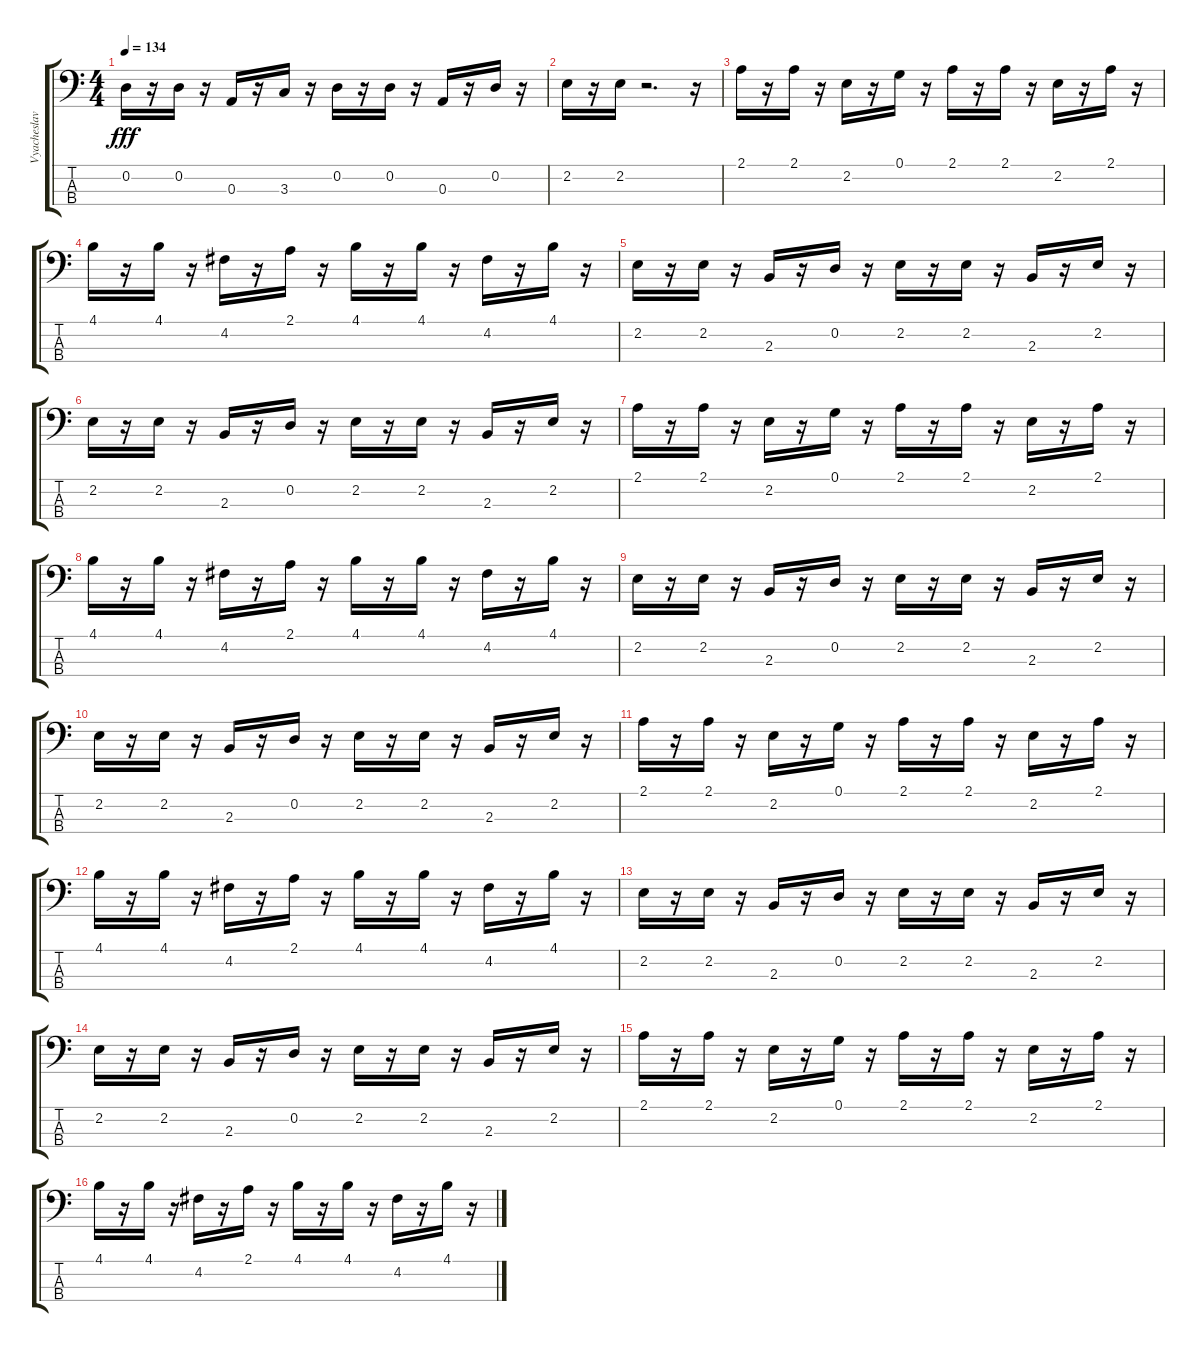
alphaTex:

\track ("Vyacheslav Makarov" "Vyacheslav") {instrument electricbassfinger}
\staff {score tabs}
\tuning (G2 D2 A1 E1) {hide}
\ts (4 4)
\tempo 134
\clef f4
\ks c
0.2.16{dy fff} r.16 0.2.16 r.16 0.3.16 r.16 3.3.16 r.16 0.2.16 r.16 0.2.16 r.16 0.3.16 r.16 0.2.16 r.16 |
2.2.16 r.16 2.2.16 r.2{d} r.16 |
2.1.16 r.16 2.1.16 r.16 2.2.16 r.16 0.1.16 r.16 2.1.16 r.16 2.1.16 r.16 2.2.16 r.16 2.1.16 r.16 |
4.1.16 r.16 4.1.16 r.16 4.2.16 r.16 2.1.16 r.16 4.1.16 r.16 4.1.16 r.16 4.2.16 r.16 4.1.16 r.16 |
2.2.16 r.16 2.2.16 r.16 2.3.16 r.16 0.2.16 r.16 2.2.16 r.16 2.2.16 r.16 2.3.16 r.16 2.2.16 r.16 |
2.2.16 r.16 2.2.16 r.16 2.3.16 r.16 0.2.16 r.16 2.2.16 r.16 2.2.16 r.16 2.3.16 r.16 2.2.16 r.16 |
2.1.16 r.16 2.1.16 r.16 2.2.16 r.16 0.1.16 r.16 2.1.16 r.16 2.1.16 r.16 2.2.16 r.16 2.1.16 r.16 |
4.1.16 r.16 4.1.16 r.16 4.2.16 r.16 2.1.16 r.16 4.1.16 r.16 4.1.16 r.16 4.2.16 r.16 4.1.16 r.16 |
2.2.16 r.16 2.2.16 r.16 2.3.16 r.16 0.2.16 r.16 2.2.16 r.16 2.2.16 r.16 2.3.16 r.16 2.2.16 r.16 |
2.2.16 r.16 2.2.16 r.16 2.3.16 r.16 0.2.16 r.16 2.2.16 r.16 2.2.16 r.16 2.3.16 r.16 2.2.16 r.16 |
2.1.16 r.16 2.1.16 r.16 2.2.16 r.16 0.1.16 r.16 2.1.16 r.16 2.1.16 r.16 2.2.16 r.16 2.1.16 r.16 |
4.1.16 r.16 4.1.16 r.16 4.2.16 r.16 2.1.16 r.16 4.1.16 r.16 4.1.16 r.16 4.2.16 r.16 4.1.16 r.16 |
2.2.16 r.16 2.2.16 r.16 2.3.16 r.16 0.2.16 r.16 2.2.16 r.16 2.2.16 r.16 2.3.16 r.16 2.2.16 r.16 |
2.2.16 r.16 2.2.16 r.16 2.3.16 r.16 0.2.16 r.16 2.2.16 r.16 2.2.16 r.16 2.3.16 r.16 2.2.16 r.16 |
2.1.16 r.16 2.1.16 r.16 2.2.16 r.16 0.1.16 r.16 2.1.16 r.16 2.1.16 r.16 2.2.16 r.16 2.1.16 r.16 |
4.1.16 r.16 4.1.16 r.16 4.2.16 r.16 2.1.16 r.16 4.1.16 r.16 4.1.16 r.16 4.2.16 r.16 4.1.16 r.16
